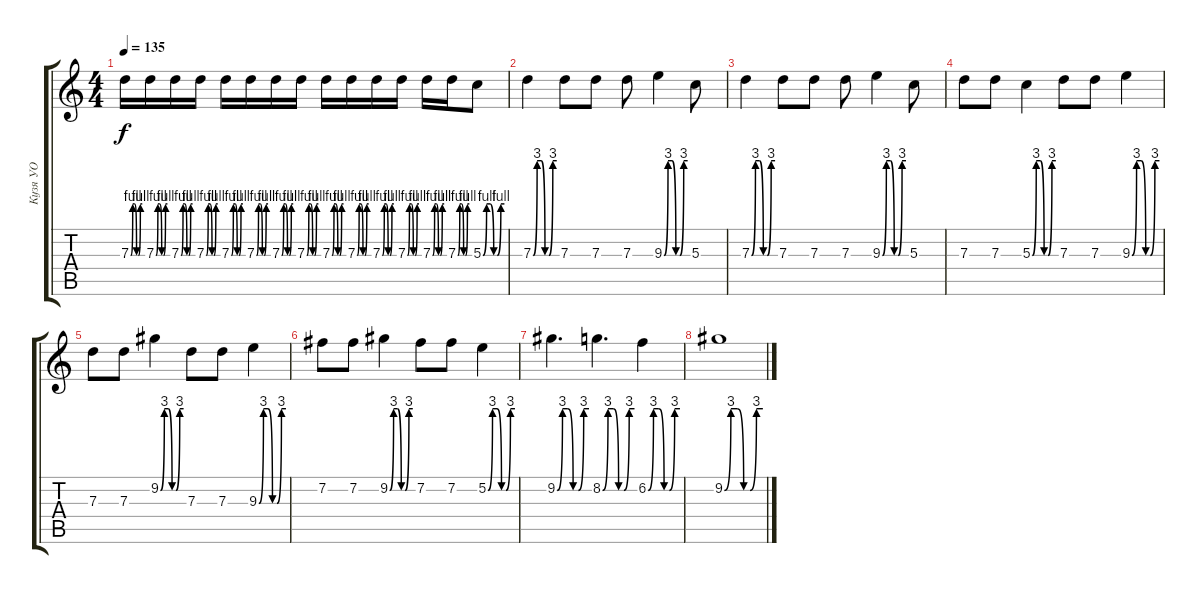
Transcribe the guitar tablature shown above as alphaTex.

\track ("Кузя УО" "Кузя УО") {instrument distortionguitar}
\staff {score tabs}
\tuning (E4 B3 G3 D3 A2 E2) {hide}
\ts (4 4)
\tempo 135
\clef g2
\ks c
7.3{be (custom 0 0 10 4 20 4 30 0 40 0 50 4 60 4)}.16{dy f} 7.3{be (custom 0 0 10 4 20 4 30 0 40 0 50 4 60 4)}.16 7.3{be (custom 0 0 10 4 20 4 30 0 40 0 50 4 60 4)}.16 7.3{be (custom 0 0 10 4 20 4 30 0 40 0 50 4 60 4)}.16 7.3{be (custom 0 0 10 4 20 4 30 0 40 0 50 4 60 4)}.16 7.3{be (custom 0 0 10 4 20 4 30 0 40 0 50 4 60 4)}.16 7.3{be (custom 0 0 10 4 20 4 30 0 40 0 50 4 60 4)}.16 7.3{be (custom 0 0 10 4 20 4 30 0 40 0 50 4 60 4)}.16 7.3{be (custom 0 0 10 4 20 4 30 0 40 0 50 4 60 4)}.16 7.3{be (custom 0 0 10 4 20 4 30 0 40 0 50 4 60 4)}.16 7.3{be (custom 0 0 10 4 20 4 30 0 40 0 50 4 60 4)}.16 7.3{be (custom 0 0 10 4 20 4 30 0 40 0 50 4 60 4)}.16 7.3{be (custom 0 0 10 4 20 4 30 0 40 0 50 4 60 4)}.16 7.3{be (custom 0 0 10 4 20 4 30 0 40 0 50 4 60 4)}.16 5.3{be (custom 0 0 10 4 20 4 30 0 40 0 50 4 60 4)}.8 |
7.3{be (custom 0 0 10 12 20 12 30 0 40 0 50 12 60 12)}.4 7.3.8 7.3.8 7.3.8 9.3{be (custom 0 0 10 12 20 12 30 0 40 0 50 12 60 12)}.4 5.3.8 |
7.3{be (custom 0 0 10 12 20 12 30 0 40 0 50 12 60 12)}.4 7.3.8 7.3.8 7.3.8 9.3{be (custom 0 0 10 12 20 12 30 0 40 0 50 12 60 12)}.4 5.3.8 |
7.3.8 7.3.8 5.3{be (custom 0 0 10 12 20 12 30 0 40 0 50 12 60 12)}.4 7.3.8 7.3.8 9.3{be (custom 0 0 10 12 20 12 30 0 40 0 50 12 60 12)}.4 |
7.3.8 7.3.8 9.2{be (custom 0 0 10 12 20 12 30 0 40 0 50 12 60 12)}.4 7.3.8 7.3.8 9.3{be (custom 0 0 10 12 20 12 30 0 40 0 50 12 60 12)}.4 |
7.2.8 7.2.8 9.2{be (custom 0 0 10 12 20 12 30 0 40 0 50 12 60 12)}.4 7.2.8 7.2.8 5.2{be (custom 0 0 10 12 20 12 30 0 40 0 50 12 60 12)}.4 |
9.2{be (custom 0 0 10 12 20 12 30 0 40 0 50 12 60 12)}.4{d} 8.2{be (custom 0 0 10 12 20 12 30 0 40 0 50 12 60 12)}.4{d} 6.2{be (custom 0 0 10 12 20 12 30 0 40 0 50 12 60 12)}.4 |
9.2{be (custom 0 0 10 12 20 12 30 0 40 0 50 12 60 12)}.1
